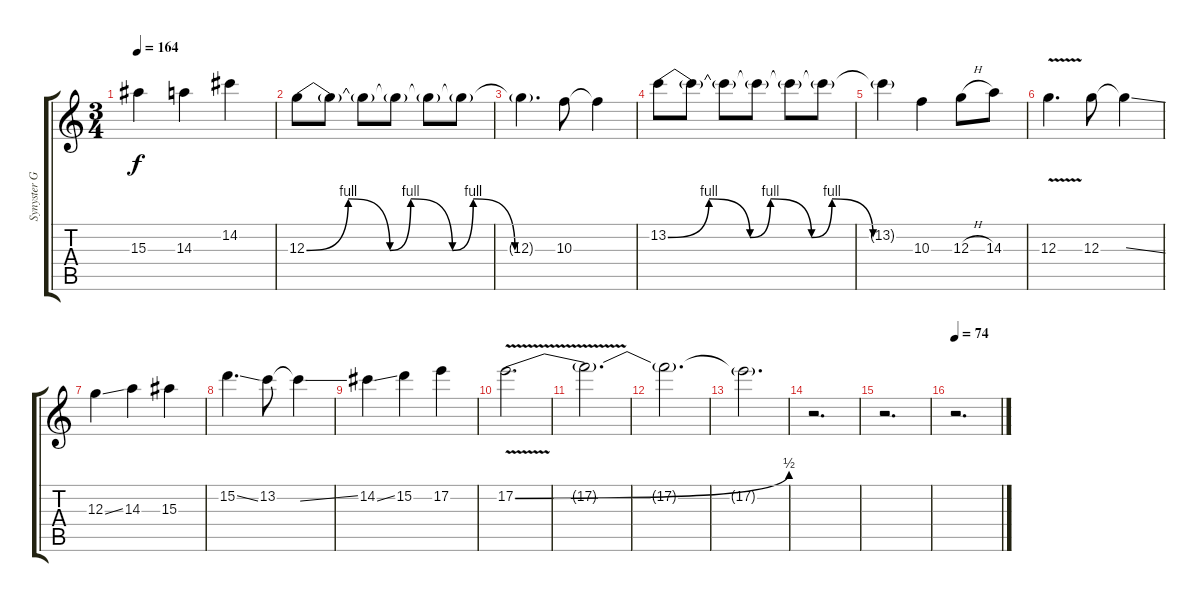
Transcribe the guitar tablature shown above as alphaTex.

\track ("Synyster Gates (Pan-Lead)" "Synyster G") {instrument distortionguitar}
\staff {score tabs}
\tuning (E4 B3 G3 D3 A2 D2) {hide}
\ts (3 4)
\tempo 164
\clef g2
\ks c
15.3.4{dy f} 14.3.4 14.2.4 |
12.3{be (custom 0 0 10 4 20 0 25 4 35 0 40 4 50 0 60 0)}.8 12.3{t}.8 12.3{t}.8 12.3{t}.8 12.3{t}.8 12.3{t}.8 |
12.3{t}.4{d} 10.3.8 10.3{t}.4 |
13.2{be (custom 0 0 10 4 20 0 25 4 35 0 40 4 50 0 60 0)}.8 13.2{t}.8 13.2{t}.8 13.2{t}.8 13.2{t}.8 13.2{t}.8 |
13.2{t}.4 10.3.4 12.3{h}.8 14.3.8 |
12.3{v}.4{d} 12.3.8 12.3{ss t}.4 |
12.3{ss}.4 14.3.4 15.3.4 |
15.2{ss}.4{d} 13.2.8 13.2{ss t}.4 |
14.2{ss}.4 15.2.4 17.2.4 |
17.2{be (bend 0 0 60 2) v}.2{d} |
17.2{t}.2{d} |
17.2{t}.2{d} |
17.2{t}.2{d} |
r.2{d} |
r.2{d} |
\tempo 74
r.2{d}
